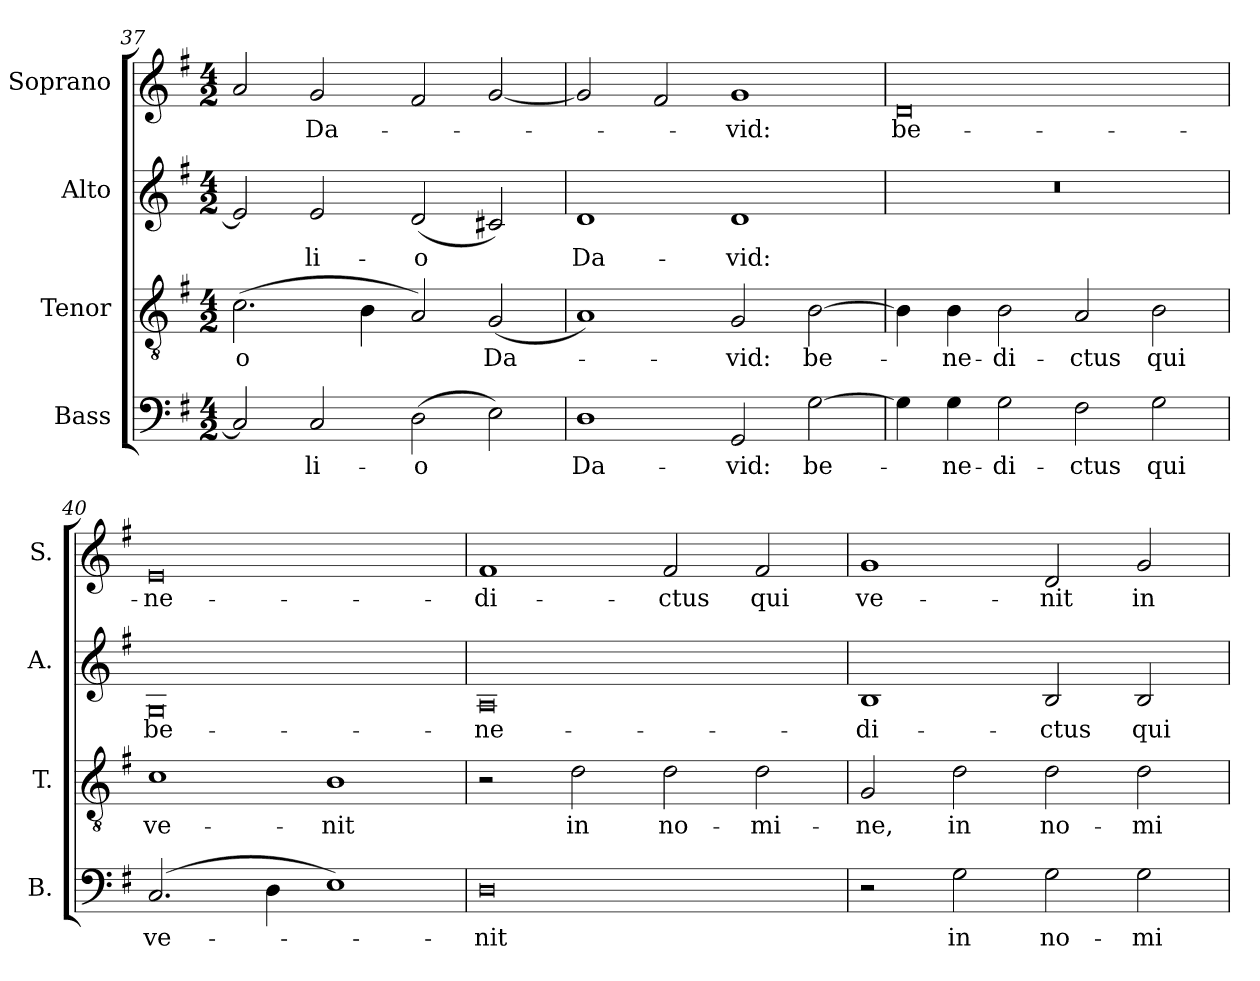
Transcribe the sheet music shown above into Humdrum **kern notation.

**kern	**text	**kern	**text	**kern	**text	**kern	**text
*part4	*part4	*part3	*part3	*part2	*part2	*part1	*part1
*staff4	*staff4	*staff3	*staff3	*staff2	*staff2	*staff1	*staff1
*I"Bass	*	*I"Tenor	*	*I"Alto	*	*I"Soprano	*
*I'B.	*	*I'T.	*	*I'A.	*	*I'S.	*
*clefF4	*	*clefGv2	*	*clefG2	*	*clefG2	*
*	*	*ITrd7c12	*	*	*	*	*
*k[f#]	*	*k[f#]	*	*k[f#]	*	*k[f#]	*
*G:	*	*G:	*	*G:	*	*G:	*
*M4/2	*	*M4/2	*	*M4/2	*	*M4/2	*
=37	=37	=37	=37	=37	=37	=37	=37
!	!	!	!LO:LY:b:color=#000000	!	!	!	!
2Ci/]	.	(2.Ci\	-o	2ei/]	.	2ai/	.
!	!LO:LY:b:color=#000000	!	!	!	!	!	!
!	!	!	!	!	!LO:LY:b:color=#000000	!	!
!	!	!	!	!	!	!	!LO:LY:b:color=#000000
2Ci/	-li-	.	.	2ei/	-li-	2gi/	Da-
.	.	4BBi\	.	.	.	.	.
!	!LO:LY:b:color=#000000	!	!	!	!	!	!
!	!	!	!	!	!LO:LY:b:color=#000000	!	!
(2Di\	-o	2AAi/)	.	(2di/	-o	2f#i/	.
!	!	!	!LO:LY:b:color=#000000	!	!	!	!
2Ei\)	.	(2GGi/	Da-	2c#Xi/)	.	[2gi/	.
=38	=38	=38	=38	=38	=38	=38	=38
!	!LO:LY:b:color=#000000	!	!	!	!	!	!
!	!	!	!	!	!LO:LY:b:color=#000000	!	!
1Di	Da-	1AAi)	.	1di	Da-	2gi/]	.
.	.	.	.	.	.	2f#i/	.
!	!LO:LY:b:color=#000000	!	!	!	!	!	!
!	!	!	!LO:LY:b:color=#000000	!	!	!	!
!	!	!	!	!	!LO:LY:b:color=#000000	!	!
!	!	!	!	!	!	!	!LO:LY:b:color=#000000
2GGi/	-vid:	2GGi/	-vid:	1di	-vid:	1gi	-vid:
!	!LO:LY:b:color=#000000	!	!	!	!	!	!
!	!	!	!LO:LY:b:color=#000000	!	!	!	!
[2Gi\	be-	[2BBi\	be-	.	.	.	.
=39	=39	=39	=39	=39	=39	=39	=39
!	!	!	!	!LO:N:vis=1	!	!	!
!	!	!	!	!	!	!	!LO:LY:b:color=#000000
4Gi\]	.	4BBi\]	.	0r	.	0di	be-
!	!LO:LY:b:color=#000000	!	!	!	!	!	!
!	!	!	!LO:LY:b:color=#000000	!	!	!	!
4Gi\	-ne-	4BBi\	-ne-	.	.	.	.
!	!LO:LY:b:color=#000000	!	!	!	!	!	!
!	!	!	!LO:LY:b:color=#000000	!	!	!	!
2Gi\	-di-	2BBi\	-di-	.	.	.	.
!	!LO:LY:b:color=#000000	!	!	!	!	!	!
!	!	!	!LO:LY:b:color=#000000	!	!	!	!
2F#i\	-ctus	2AAi/	-ctus	.	.	.	.
!	!LO:LY:b:color=#000000	!	!	!	!	!	!
!	!	!	!LO:LY:b:color=#000000	!	!	!	!
2Gi\	qui	2BBi\	qui	.	.	.	.
=40	=40	=40	=40	=40	=40	=40	=40
!	!LO:LY:b:color=#000000	!	!	!	!	!	!
!	!	!	!LO:LY:b:color=#000000	!	!	!	!
!	!	!	!	!	!LO:LY:b:color=#000000	!	!
!	!	!	!	!	!	!	!LO:LY:b:color=#000000
(2.Ci/	ve-	1Ci	ve-	0Gi	be-	0ei	-ne-
4Di\	.	.	.	.	.	.	.
!	!	!	!LO:LY:b:color=#000000	!	!	!	!
1Ei)	.	1BBi	-nit	.	.	.	.
!!LO:PB:g=z
=41	=41	=41	=41	=41	=41	=41	=41
!	!LO:LY:b:color=#000000	!	!	!	!	!	!
!	!	!	!	!	!LO:LY:b:color=#000000	!	!
!	!	!	!	!	!	!	!LO:LY:b:color=#000000
0Di	-nit	2r	.	0Ai	-ne-	1f#i	-di-
!	!	!	!LO:LY:b:color=#000000	!	!	!	!
.	.	2Di\	in	.	.	.	.
!	!	!	!LO:LY:b:color=#000000	!	!	!	!
!	!	!	!	!	!	!	!LO:LY:b:color=#000000
.	.	2Di\	no-	.	.	2f#i/	-ctus
!	!	!	!LO:LY:b:color=#000000	!	!	!	!
!	!	!	!	!	!	!	!LO:LY:b:color=#000000
.	.	2Di\	-mi-	.	.	2f#i/	qui
=42	=42	=42	=42	=42	=42	=42	=42
!	!	!	!LO:LY:b:color=#000000	!	!	!	!
!	!	!	!	!	!LO:LY:b:color=#000000	!	!
!	!	!	!	!	!	!	!LO:LY:b:color=#000000
2r	.	2GGi/	-ne,	1Bi	-di-	1gi	ve-
!	!LO:LY:b:color=#000000	!	!	!	!	!	!
!	!	!	!LO:LY:b:color=#000000	!	!	!	!
2Gi\	in	2Di\	in	.	.	.	.
!	!LO:LY:b:color=#000000	!	!	!	!	!	!
!	!	!	!LO:LY:b:color=#000000	!	!	!	!
!	!	!	!	!	!LO:LY:b:color=#000000	!	!
!	!	!	!	!	!	!	!LO:LY:b:color=#000000
2Gi\	no-	2Di\	no-	2Bi/	-ctus	2di/	-nit
!	!LO:LY:b:color=#000000	!	!	!	!	!	!
!	!	!	!LO:LY:b:color=#000000	!	!	!	!
!	!	!	!	!	!LO:LY:b:color=#000000	!	!
!	!	!	!	!	!	!	!LO:LY:b:color=#000000
2Gi\	-mi-	2Di\	-mi-	2Bi/	qui	2gi/	in
=	=	=	=	=	=	=	=
*-	*-	*-	*-	*-	*-	*-	*-
